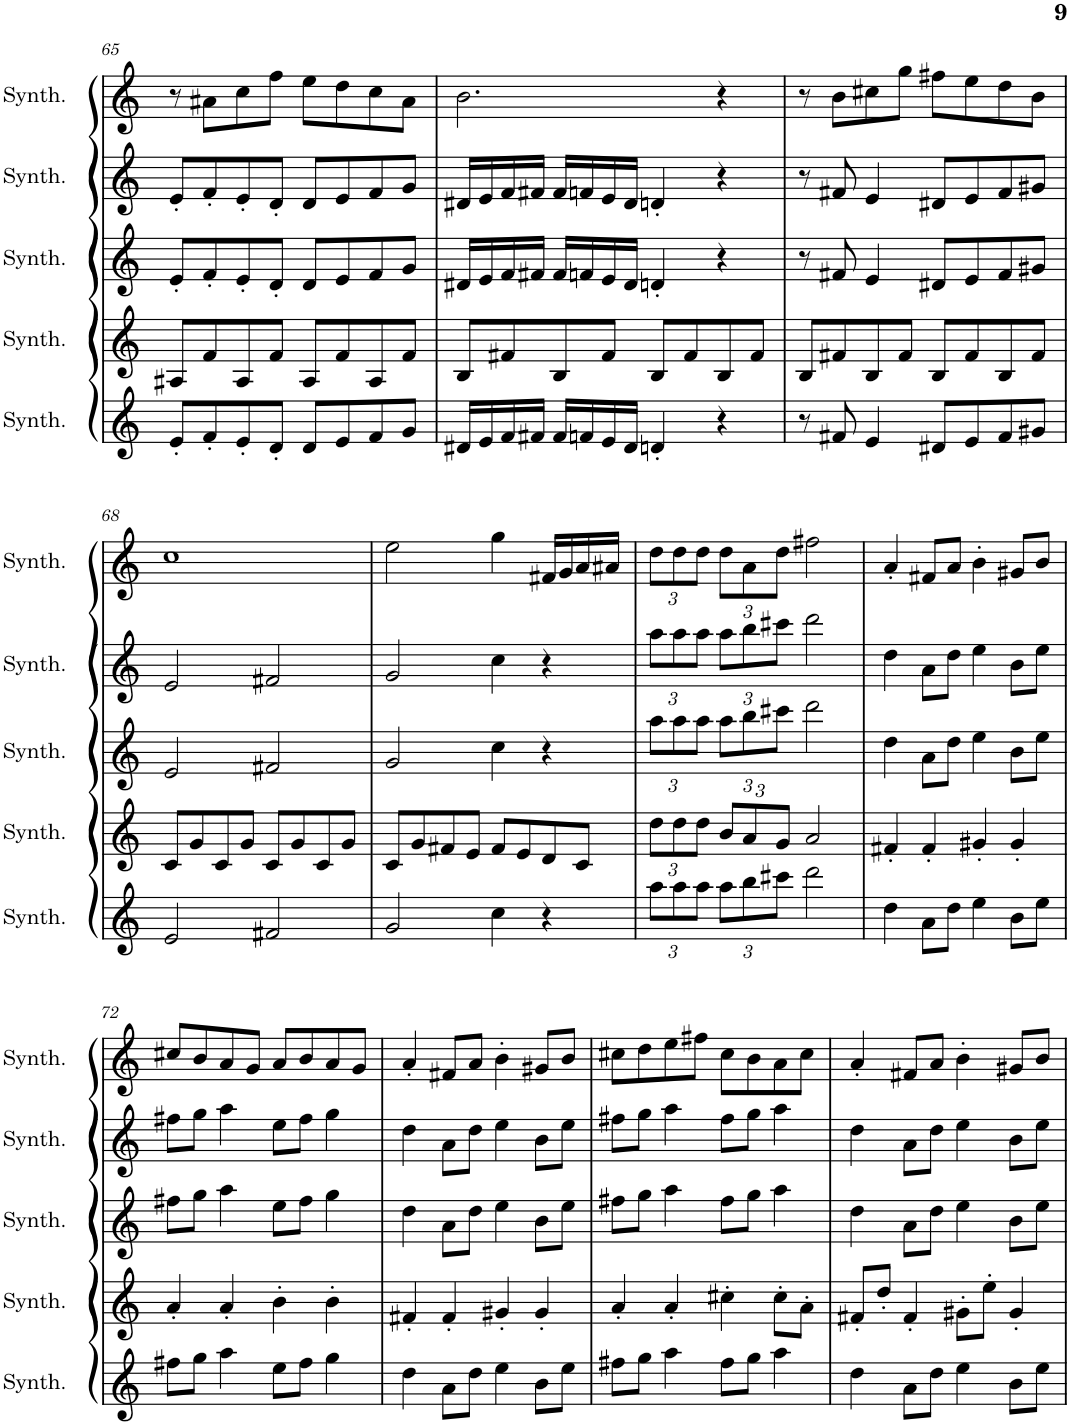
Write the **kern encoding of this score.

**kern	**kern	**kern	**kern	**kern
*part5	*part4	*part3	*part2	*part1
*staff5	*staff4	*staff3	*staff2	*staff1
*I"Saw Synthesizer	*I"Saw Synthesizer	*I"Saw Synthesizer	*I"Saw Synthesizer	*I"Saw Synthesizer
*I'Synth.	*I'Synth.	*I'Synth.	*I'Synth.	*I'Synth.
!!LO:PB:g=z
*clefG2	*clefG2	*clefG2	*clefG2	*clefG2
*k[]	*k[]	*k[]	*k[]	*k[]
*M4/4	*M4/4	*M4/4	*M4/4	*M4/4
=65	=65	=65	=65	=65
8e'/L	8A#X/L	8e'/L	8e'/L	8r
8f'/	8f/	8f'/	8f'/	8a#X\L
8e'/	8A#/	8e'/	8e'/	8cc\
8d'/J	8f/J	8d'/J	8d'/J	8ff\J
8d/L	8A#/L	8d/L	8d/L	8ee\L
8e/	8f/	8e/	8e/	8dd\
8f/	8A#/	8f/	8f/	8cc\
8g/J	8f/J	8g/J	8g/J	8a#\J
=66	=66	=66	=66	=66
16d#X/LL	8B/L	16d#X/LL	16d#X/LL	2.b\
16e/	.	16e/	16e/	.
16f/	8f#X/	16f/	16f/	.
16f#X/JJ	.	16f#X/JJ	16f#X/JJ	.
16f#/LL	8B/	16f#/LL	16f#/LL	.
16fn/	.	16fn/	16fn/	.
16e/	8f#/J	16e/	16e/	.
16d#/JJ	.	16d#/JJ	16d#/JJ	.
4dn'/	8B/L	4dn'/	4dn'/	.
.	8f#/	.	.	.
4r	8B/	4r	4r	4r
.	8f#/J	.	.	.
=67	=67	=67	=67	=67
8r	8B/L	8r	8r	8r
8f#X/	8f#X/	8f#X/	8f#X/	8b\L
4e/	8B/	4e/	4e/	8cc#X\
.	8f#/J	.	.	8gg\J
8d#X/L	8B/L	8d#X/L	8d#X/L	8ff#X\L
8e/	8f#/	8e/	8e/	8ee\
8f#/	8B/	8f#/	8f#/	8dd\
8g#X/J	8f#/J	8g#X/J	8g#X/J	8b\J
!!LO:LB:g=z
=68	=68	=68	=68	=68
2e/	8c/L	2e/	2e/	1cc
.	8g/	.	.	.
.	8c/	.	.	.
.	8g/J	.	.	.
2f#X/	8c/L	2f#X/	2f#X/	.
.	8g/	.	.	.
.	8c/	.	.	.
.	8g/J	.	.	.
=69	=69	=69	=69	=69
2g/	8c/L	2g/	2g/	2ee\
.	8g/	.	.	.
.	8f#X/	.	.	.
.	8e/J	.	.	.
4cc\	8f#/L	4cc\	4cc\	4gg\
.	8e/	.	.	.
4r	8d/	4r	4r	16f#X/LL
.	.	.	.	16g/
.	8c/J	.	.	16a/
.	.	.	.	16a#X/JJ
=70	=70	=70	=70	=70
*Xbrackettup	*Xbrackettup	*Xbrackettup	*Xbrackettup	*Xbrackettup
12aa\L	12dd\L	12aa\L	12aa\L	12dd\L
12aa\	12dd\	12aa\	12aa\	12dd\
12aa\J	12dd\J	12aa\J	12aa\J	12dd\J
12aa\L	12b/L	12aa\L	12aa\L	12dd\L
12bb\	12a/	12bb\	12bb\	12a\
12ccc#X\J	12g/J	12ccc#X\J	12ccc#X\J	12dd\J
2ddd\	2a/	2ddd\	2ddd\	2ff#X\
=71	=71	=71	=71	=71
4dd\	4f#X'/	4dd\	4dd\	4a'/
8a\L	4f#'/	8a\L	8a\L	8f#X/L
8dd\J	.	8dd\J	8dd\J	8a/J
4ee\	4g#X'/	4ee\	4ee\	4b'\
8b\L	4g#'/	8b\L	8b\L	8g#X/L
8ee\J	.	8ee\J	8ee\J	8b/J
!!LO:LB:g=z
=72	=72	=72	=72	=72
8ff#X\L	4a'/	8ff#X\L	8ff#X\L	8cc#X/L
8gg\J	.	8gg\J	8gg\J	8b/
4aa\	4a'/	4aa\	4aa\	8a/
.	.	.	.	8g/J
8ee\L	4b'\	8ee\L	8ee\L	8a/L
8ff#\J	.	8ff#\J	8ff#\J	8b/
4gg\	4b'\	4gg\	4gg\	8a/
.	.	.	.	8g/J
=73	=73	=73	=73	=73
4dd\	4f#X'/	4dd\	4dd\	4a'/
8a\L	4f#'/	8a\L	8a\L	8f#X/L
8dd\J	.	8dd\J	8dd\J	8a/J
4ee\	4g#X'/	4ee\	4ee\	4b'\
8b\L	4g#'/	8b\L	8b\L	8g#X/L
8ee\J	.	8ee\J	8ee\J	8b/J
=74	=74	=74	=74	=74
8ff#X\L	4a'/	8ff#X\L	8ff#X\L	8cc#X\L
8gg\J	.	8gg\J	8gg\J	8dd\
4aa\	4a'/	4aa\	4aa\	8ee\
.	.	.	.	8ff#X\J
8ff#\L	4cc#X'\	8ff#\L	8ff#\L	8cc#\L
8gg\J	.	8gg\J	8gg\J	8b\
4aa\	8cc#'\L	4aa\	4aa\	8a\
.	8a'\J	.	.	8cc#\J
=75	=75	=75	=75	=75
4dd\	8f#X'/L	4dd\	4dd\	4a'/
.	8dd'/J	.	.	.
8a\L	4f#'/	8a\L	8a\L	8f#X/L
8dd\J	.	8dd\J	8dd\J	8a/J
4ee\	8g#X'\L	4ee\	4ee\	4b'\
.	8ee'\J	.	.	.
8b\L	4g#'/	8b\L	8b\L	8g#X/L
8ee\J	.	8ee\J	8ee\J	8b/J
=	=	=	=	=
*-	*-	*-	*-	*-
